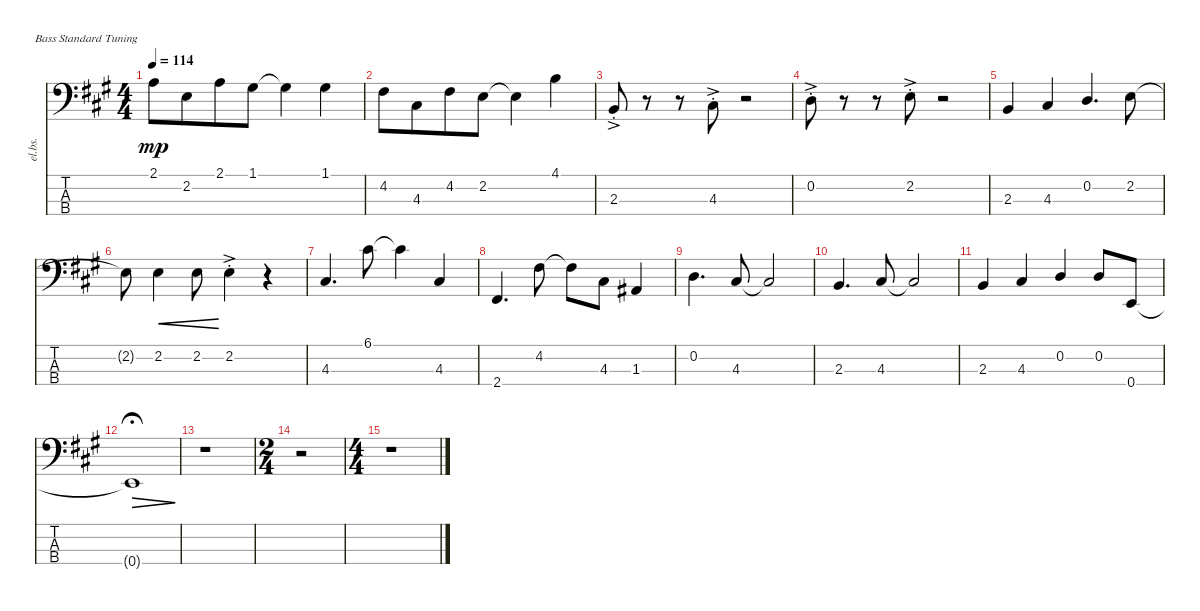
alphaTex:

\defaultSystemsLayout 4
\bracketExtendMode nobrackets
\track ("Electric Bass" "el.bs.") {defaultSystemsLayout 6 multiBarRest instrument electricbassfinger}
\staff {score tabs}
\tuning (G2 D2 A1 E1)
\ts (4 4)
\tempo 114
\clef f4
\ks a
2.1{acc forcenatural}.8{dy mp beam Down beam merge} 2.2{acc forcenatural}.8{beam Down beam merge} 2.1{acc forcenatural}.8{beam Down beam merge} 1.1{acc #}.8{beam Down} 1.1{t acc #}.4{beam Down} 1.1{acc #}.4{beam Down} |
4.2{acc #}.8{beam Down beam merge} 4.3{acc #}.8{beam Down beam merge} 4.2{acc #}.8{beam Down beam merge} 2.2{acc forcenatural}.8{beam Down} 2.2{t acc forcenatural}.4{beam Down} 4.1{acc forcenatural}.4{beam Down} |
2.3{ac st acc forcenatural}.8{beam Up} r.8{beam Down} r.8{beam Down} 4.3{ac st acc #}.8{beam Up} r.2{beam Down} |
0.2{ac st acc forcenatural}.8{beam Down} r.8{beam Down} r.8{beam Down} 2.2{ac st acc forcenatural}.8{beam Down} r.2{beam Down} |
2.3{acc forcenatural}.4{beam Up} 4.3{acc #}.4{beam Up} 0.2{acc forcenatural}.4{d beam Up} 2.2{acc forcenatural}.8{beam Down} |
2.2{t acc forcenatural}.8{beam Down} 2.2{acc forcenatural}.4{cre beam Down} 2.2{acc forcenatural}.8{cre beam Down} 2.2{ac st acc forcenatural}.4{beam Down} r.4{beam Down} |
4.3{acc #}.4{d beam Up} 6.1{acc #}.8{beam Down} 6.1{t acc #}.4{beam Down} 4.3{acc #}.4{beam Up} |
2.4{acc #}.4{d beam Up} 4.2{acc #}.8{beam Down} 4.2{t acc #}.8{beam Down} 4.3{acc #}.8{beam Down} 1.3{acc #}.4{beam Up} |
0.2{acc forcenatural}.4{d beam Down} 4.3{acc #}.8{beam Up} 4.3{t acc #}.2{beam Up} |
2.3{acc forcenatural}.4{d beam Up} 4.3{acc #}.8{beam Up} 4.3{t acc #}.2{beam Up} |
2.3{acc forcenatural}.4{beam Up} 4.3{acc #}.4{beam Up} 0.2{acc forcenatural}.4{beam Up} 0.2{acc forcenatural}.8{beam Up} 0.4{acc forcenatural}.8{beam Up} |
0.4{t acc forcenatural}.1{dec fermata (medium 0.5) beam Up} |
r.1{beam Down} |
\ts (2 4)
\beaming (8 2 2)
r.2{beam Down} |
\ts (4 4)
\beaming (8 2 2 2 2)
r.1{beam Down}
